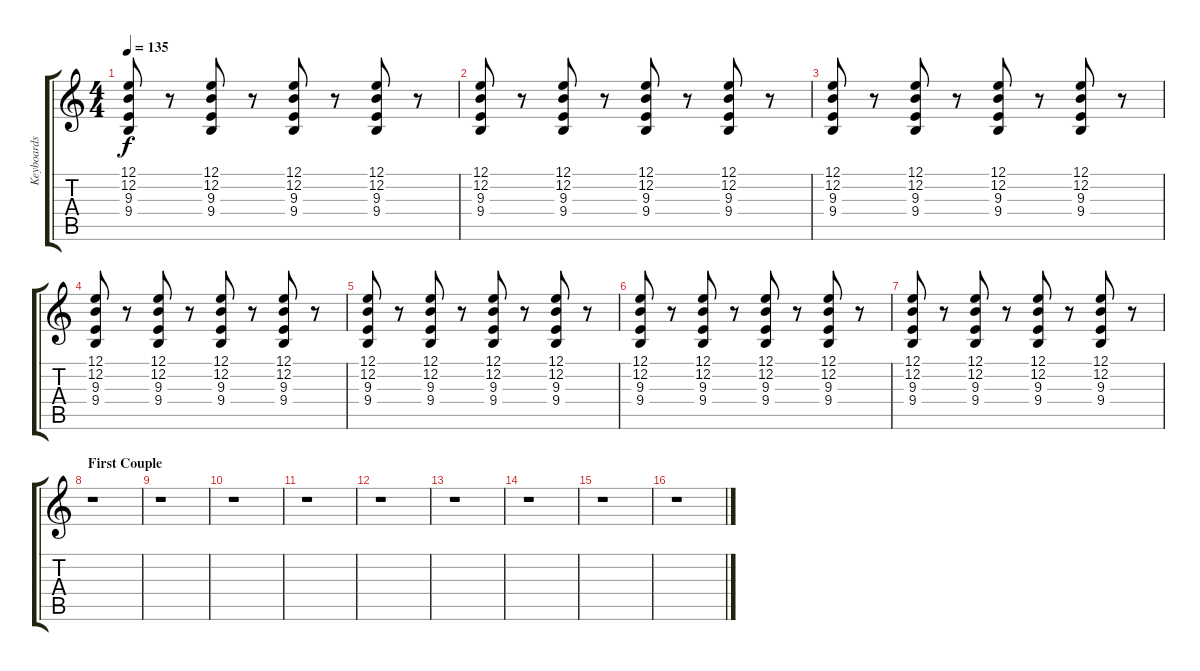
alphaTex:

\track ("Keyboards" "Keyboards") {instrument lead1square}
\staff {score tabs}
\tuning (E4 B3 G3 D3 A2 E2) {hide}
\ts (4 4)
\tempo 135
\clef g2
\ks c
(12.1 12.2 9.3 9.4).8{dy f} r.8 (12.1 12.2 9.3 9.4).8 r.8 (12.1 12.2 9.3 9.4).8 r.8 (12.1 12.2 9.3 9.4).8 r.8 |
(12.1 12.2 9.3 9.4).8 r.8 (12.1 12.2 9.3 9.4).8 r.8 (12.1 12.2 9.3 9.4).8 r.8 (12.1 12.2 9.3 9.4).8 r.8 |
(12.1 12.2 9.3 9.4).8 r.8 (12.1 12.2 9.3 9.4).8 r.8 (12.1 12.2 9.3 9.4).8 r.8 (12.1 12.2 9.3 9.4).8 r.8 |
(12.1 12.2 9.3 9.4).8 r.8 (12.1 12.2 9.3 9.4).8 r.8 (12.1 12.2 9.3 9.4).8 r.8 (12.1 12.2 9.3 9.4).8 r.8 |
(12.1 12.2 9.3 9.4).8 r.8 (12.1 12.2 9.3 9.4).8 r.8 (12.1 12.2 9.3 9.4).8 r.8 (12.1 12.2 9.3 9.4).8 r.8 |
(12.1 12.2 9.3 9.4).8{volume 5} r.8 (12.1 12.2 9.3 9.4).8 r.8 (12.1 12.2 9.3 9.4).8 r.8 (12.1 12.2 9.3 9.4).8 r.8 |
(12.1 12.2 9.3 9.4).8 r.8 (12.1 12.2 9.3 9.4).8 r.8 (12.1 12.2 9.3 9.4).8 r.8 (12.1 12.2 9.3 9.4).8 r.8 |
\section ("" "First Couple")
r.1 |
r.1 |
r.1 |
r.1 |
r.1 |
r.1 |
r.1 |
r.1 |
r.1
